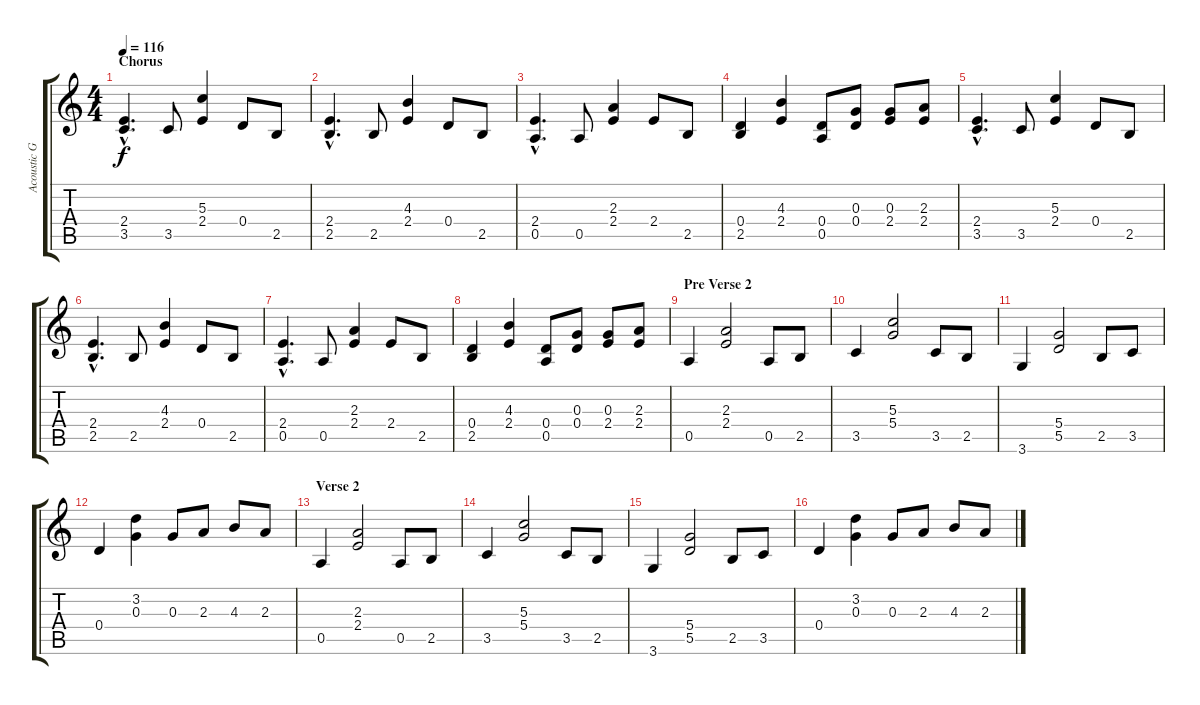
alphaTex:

\track ("Acoustic Guitar II" "Acoustic G") {instrument acousticguitarsteel}
\staff {score tabs}
\tuning (E4 B3 G3 D3 A2 E2) {hide}
\ts (4 4)
\section ("" "Chorus")
\tempo 116
\clef g2
\ks c
(2.4{hac} 3.5{hac}).4{d dy f} 3.5.8 (5.3 2.4).4 0.4.8 2.5.8 |
(2.4{hac} 2.5{hac}).4{d} 2.5.8 (4.3 2.4).4 0.4.8 2.5.8 |
(2.4{hac} 0.5{hac}).4{d} 0.5.8 (2.3 2.4).4 2.4.8 2.5.8 |
(0.4 2.5).4 (4.3 2.4).4 (0.4 0.5).8 (0.3 0.4).8 (0.3 2.4).8 (2.3 2.4).8 |
(2.4{hac} 3.5{hac}).4{d} 3.5.8 (5.3 2.4).4 0.4.8 2.5.8 |
(2.4{hac} 2.5{hac}).4{d} 2.5.8 (4.3 2.4).4 0.4.8 2.5.8 |
(2.4{hac} 0.5{hac}).4{d} 0.5.8 (2.3 2.4).4 2.4.8 2.5.8 |
(0.4 2.5).4 (4.3 2.4).4 (0.4 0.5).8 (0.3 0.4).8 (0.3 2.4).8 (2.3 2.4).8 |
\section ("" "Pre Verse 2")
0.5.4 (2.3 2.4).2 0.5.8 2.5.8 |
3.5.4 (5.3 5.4).2 3.5.8 2.5.8 |
3.6.4 (5.4 5.5).2 2.5.8 3.5.8 |
0.4.4 (3.2 0.3).4 0.3.8 2.3.8 4.3.8 2.3.8 |
\section ("" "Verse 2")
0.5.4 (2.3 2.4).2 0.5.8 2.5.8 |
3.5.4 (5.3 5.4).2 3.5.8 2.5.8 |
3.6.4 (5.4 5.5).2 2.5.8 3.5.8 |
0.4.4 (3.2 0.3).4 0.3.8 2.3.8 4.3.8 2.3.8
